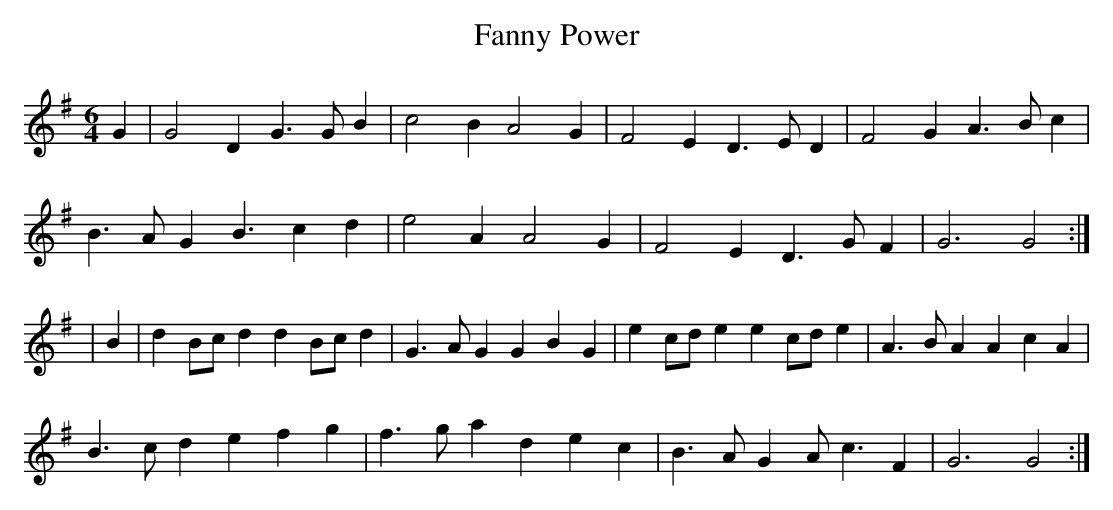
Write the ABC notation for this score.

X:1
T:Fanny Power
M:6/4
L:1/8
K:G
G2|G4 D2 G3 G B2|c4 B2 A4 G2|F4 E2 D3 E D2|F4 G2 A3 B c2|
B3 A G2 B3 c2 d2|e4 A2 A4 G2|F4 E2 D3 G F2|G6 G4 :|
|B2|d2 Bc d2 d2 Bc d2|G3 A G2 G2 B2 G2|\
e2 cd e2 e2 cd e2|A3 B A2 A2 c2 A2|
B3 c d2 e2 f2 g2|f3 g a2 d2 e2 c2|B3 A G2 A c3 F2|G6 G4 :|
